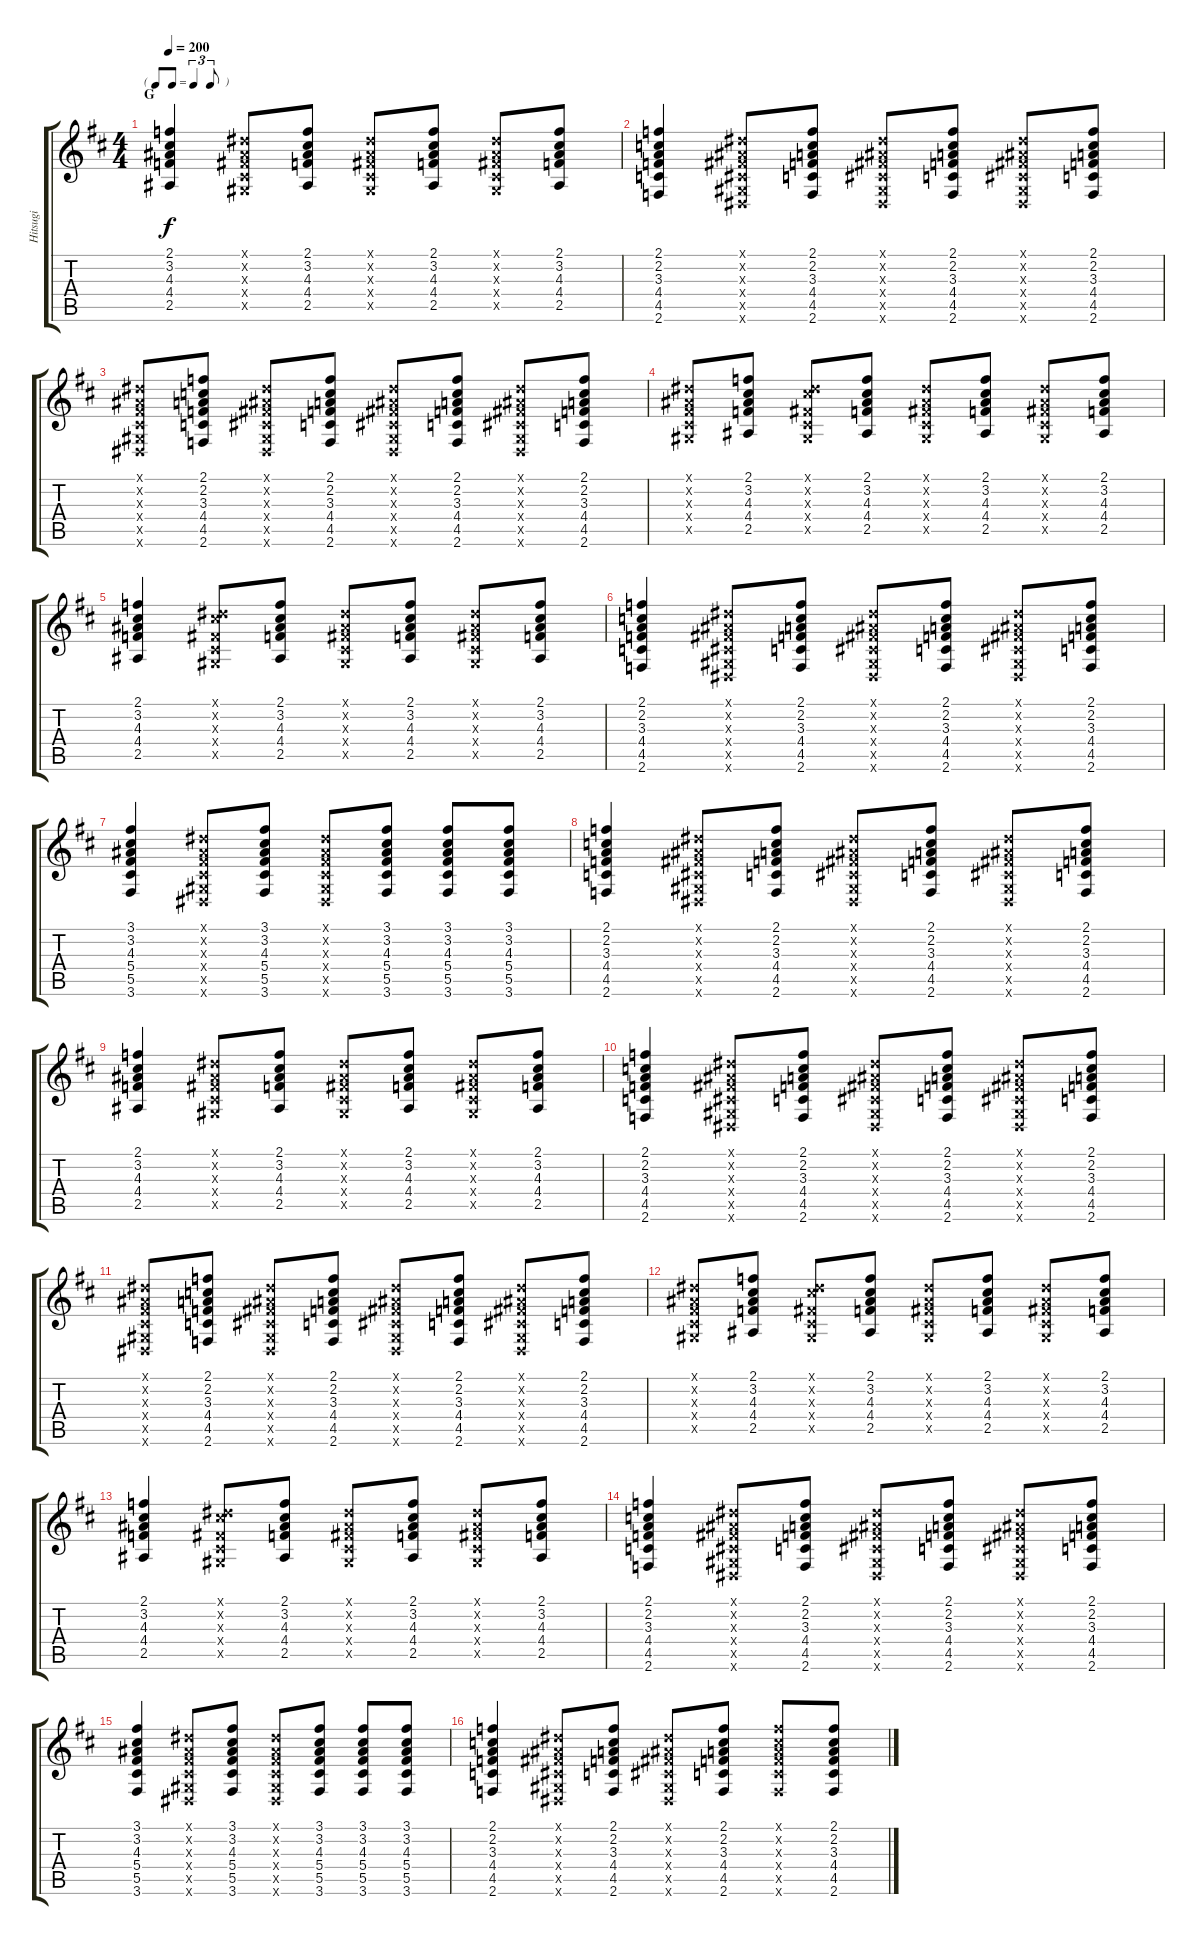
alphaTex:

\track ("Hitsugi" "Hitsugi") {instrument overdrivenguitar}
\staff {score tabs}
\tuning (Eb4 Bb3 Gb3 Db3 Ab2 Eb2) {hide}
\ts (4 4)
\tf triplet8th
\section ("" "G")
\tempo 200
\clef g2
\ks d
(2.1 3.2 4.3 4.4 2.5).4{dy f} (0.1{x} 0.2{x} 0.3{x} 0.4{x} 0.5{x}).8 (2.1 3.2 4.3 4.4 2.5).8 (0.1{x} 0.2{x} 0.3{x} 0.4{x} 0.5{x}).8 (2.1 3.2 4.3 4.4 2.5).8 (0.1{x} 0.2{x} 0.3{x} 0.4{x} 0.5{x}).8 (2.1 3.2 4.3 4.4 2.5).8 |
(2.1 2.2 3.3 4.4 4.5 2.6).4 (0.1{x} 0.2{x} 0.3{x} 0.4{x} 0.5{x} 0.6{x}).8 (2.1 2.2 3.3 4.4 4.5 2.6).8 (0.1{x} 0.2{x} 0.3{x} 0.4{x} 0.5{x} 0.6{x}).8 (2.1 2.2 3.3 4.4 4.5 2.6).8 (0.1{x} 0.2{x} 0.3{x} 0.4{x} 0.5{x} 0.6{x}).8 (2.1 2.2 3.3 4.4 4.5 2.6).8 |
(0.1{x} 0.2{x} 0.3{x} 0.4{x} 0.5{x} 0.6{x}).8 (2.1 2.2 3.3 4.4 4.5 2.6).8 (0.1{x} 0.2{x} 0.3{x} 0.4{x} 0.5{x} 0.6{x}).8 (2.1 2.2 3.3 4.4 4.5 2.6).8 (0.1{x} 0.2{x} 0.3{x} 0.4{x} 0.5{x} 0.6{x}).8 (2.1 2.2 3.3 4.4 4.5 2.6).8 (0.1{x} 0.2{x} 0.3{x} 0.4{x} 0.5{x} 0.6{x}).8 (2.1 2.2 3.3 4.4 4.5 2.6).8 |
(0.1{x} 0.2{x} 0.3{x} 0.4{x} 0.5{x}).8 (2.1 3.2 4.3 4.4 2.5).8 (0.1{x} 3.2{x} 0.3{x} 0.4{x} 0.5{x}).8 (2.1 3.2 4.3 4.4 2.5).8 (0.1{x} 0.2{x} 0.3{x} 0.4{x} 0.5{x}).8 (2.1 3.2 4.3 4.4 2.5).8 (0.1{x} 0.2{x} 0.3{x} 0.4{x} 0.5{x}).8 (2.1 3.2 4.3 4.4 2.5).8 |
(2.1 3.2 4.3 4.4 2.5).4 (0.1{x} 3.2{x} 0.3{x} 0.4{x} 0.5{x}).8 (2.1 3.2 4.3 4.4 2.5).8 (0.1{x} 0.2{x} 0.3{x} 0.4{x} 0.5{x}).8 (2.1 3.2 4.3 4.4 2.5).8 (0.1{x} 0.2{x} 0.3{x} 0.4{x} 0.5{x}).8 (2.1 3.2 4.3 4.4 2.5).8 |
(2.1 2.2 3.3 4.4 4.5 2.6).4 (0.1{x} 0.2{x} 0.3{x} 0.4{x} 0.5{x} 0.6{x}).8 (2.1 2.2 3.3 4.4 4.5 2.6).8 (0.1{x} 0.2{x} 0.3{x} 0.4{x} 0.5{x} 0.6{x}).8 (2.1 2.2 3.3 4.4 4.5 2.6).8 (0.1{x} 0.2{x} 0.3{x} 0.4{x} 0.5{x} 0.6{x}).8 (2.1 2.2 3.3 4.4 4.5 2.6).8 |
(3.1 3.2 4.3 5.4 5.5 3.6).4 (0.1{x} 0.2{x} 0.3{x} 0.4{x} 0.5{x} 0.6{x}).8 (3.1 3.2 4.3 5.4 5.5 3.6).8 (0.1{x} 0.2{x} 0.3{x} 0.4{x} 0.5{x} 0.6{x}).8 (3.1 3.2 4.3 5.4 5.5 3.6).8 (3.1 3.2 4.3 5.4 5.5 3.6).8 (3.1 3.2 4.3 5.4 5.5 3.6).8 |
(2.1 2.2 3.3 4.4 4.5 2.6).4 (0.1{x} 0.2{x} 0.3{x} 0.4{x} 0.5{x} 0.6{x}).8 (2.1 2.2 3.3 4.4 4.5 2.6).8 (0.1{x} 0.2{x} 0.3{x} 0.4{x} 0.5{x} 0.6{x}).8 (2.1 2.2 3.3 4.4 4.5 2.6).8 (0.1{x} 0.2{x} 0.3{x} 0.4{x} 0.5{x} 0.6{x}).8 (2.1 2.2 3.3 4.4 4.5 2.6).8 |
(2.1 3.2 4.3 4.4 2.5).4 (0.1{x} 0.2{x} 0.3{x} 0.4{x} 0.5{x}).8 (2.1 3.2 4.3 4.4 2.5).8 (0.1{x} 0.2{x} 0.3{x} 0.4{x} 0.5{x}).8 (2.1 3.2 4.3 4.4 2.5).8 (0.1{x} 0.2{x} 0.3{x} 0.4{x} 0.5{x}).8 (2.1 3.2 4.3 4.4 2.5).8 |
(2.1 2.2 3.3 4.4 4.5 2.6).4 (0.1{x} 0.2{x} 0.3{x} 0.4{x} 0.5{x} 0.6{x}).8 (2.1 2.2 3.3 4.4 4.5 2.6).8 (0.1{x} 0.2{x} 0.3{x} 0.4{x} 0.5{x} 0.6{x}).8 (2.1 2.2 3.3 4.4 4.5 2.6).8 (0.1{x} 0.2{x} 0.3{x} 0.4{x} 0.5{x} 0.6{x}).8 (2.1 2.2 3.3 4.4 4.5 2.6).8 |
(0.1{x} 0.2{x} 0.3{x} 0.4{x} 0.5{x} 0.6{x}).8 (2.1 2.2 3.3 4.4 4.5 2.6).8 (0.1{x} 0.2{x} 0.3{x} 0.4{x} 0.5{x} 0.6{x}).8 (2.1 2.2 3.3 4.4 4.5 2.6).8 (0.1{x} 0.2{x} 0.3{x} 0.4{x} 0.5{x} 0.6{x}).8 (2.1 2.2 3.3 4.4 4.5 2.6).8 (0.1{x} 0.2{x} 0.3{x} 0.4{x} 0.5{x} 0.6{x}).8 (2.1 2.2 3.3 4.4 4.5 2.6).8 |
(0.1{x} 0.2{x} 0.3{x} 0.4{x} 0.5{x}).8 (2.1 3.2 4.3 4.4 2.5).8 (0.1{x} 3.2{x} 0.3{x} 0.4{x} 0.5{x}).8 (2.1 3.2 4.3 4.4 2.5).8 (0.1{x} 0.2{x} 0.3{x} 0.4{x} 0.5{x}).8 (2.1 3.2 4.3 4.4 2.5).8 (0.1{x} 0.2{x} 0.3{x} 0.4{x} 0.5{x}).8 (2.1 3.2 4.3 4.4 2.5).8 |
(2.1 3.2 4.3 4.4 2.5).4 (0.1{x} 3.2{x} 0.3{x} 0.4{x} 0.5{x}).8 (2.1 3.2 4.3 4.4 2.5).8 (0.1{x} 0.2{x} 0.3{x} 0.4{x} 0.5{x}).8 (2.1 3.2 4.3 4.4 2.5).8 (0.1{x} 0.2{x} 0.3{x} 0.4{x} 0.5{x}).8 (2.1 3.2 4.3 4.4 2.5).8 |
(2.1 2.2 3.3 4.4 4.5 2.6).4 (0.1{x} 0.2{x} 0.3{x} 0.4{x} 0.5{x} 0.6{x}).8 (2.1 2.2 3.3 4.4 4.5 2.6).8 (0.1{x} 0.2{x} 0.3{x} 0.4{x} 0.5{x} 0.6{x}).8 (2.1 2.2 3.3 4.4 4.5 2.6).8 (0.1{x} 0.2{x} 0.3{x} 0.4{x} 0.5{x} 0.6{x}).8 (2.1 2.2 3.3 4.4 4.5 2.6).8 |
(3.1 3.2 4.3 5.4 5.5 3.6).4 (0.1{x} 0.2{x} 0.3{x} 0.4{x} 0.5{x} 0.6{x}).8 (3.1 3.2 4.3 5.4 5.5 3.6).8 (0.1{x} 0.2{x} 0.3{x} 0.4{x} 0.5{x} 0.6{x}).8 (3.1 3.2 4.3 5.4 5.5 3.6).8 (3.1 3.2 4.3 5.4 5.5 3.6).8 (3.1 3.2 4.3 5.4 5.5 3.6).8 |
(2.1 2.2 3.3 4.4 4.5 2.6).4 (0.1{x} 0.2{x} 0.3{x} 0.4{x} 0.5{x} 0.6{x}).8 (2.1 2.2 3.3 4.4 4.5 2.6).8 (0.1{x} 0.2{x} 0.3{x} 0.4{x} 0.5{x} 0.6{x}).8 (2.1 2.2 3.3 4.4 4.5 2.6).8 (2.1{x} 2.2{x} 3.3{x} 4.4{x} 4.5{x} 2.6{x}).8 (2.1 2.2 3.3 4.4 4.5 2.6).8
